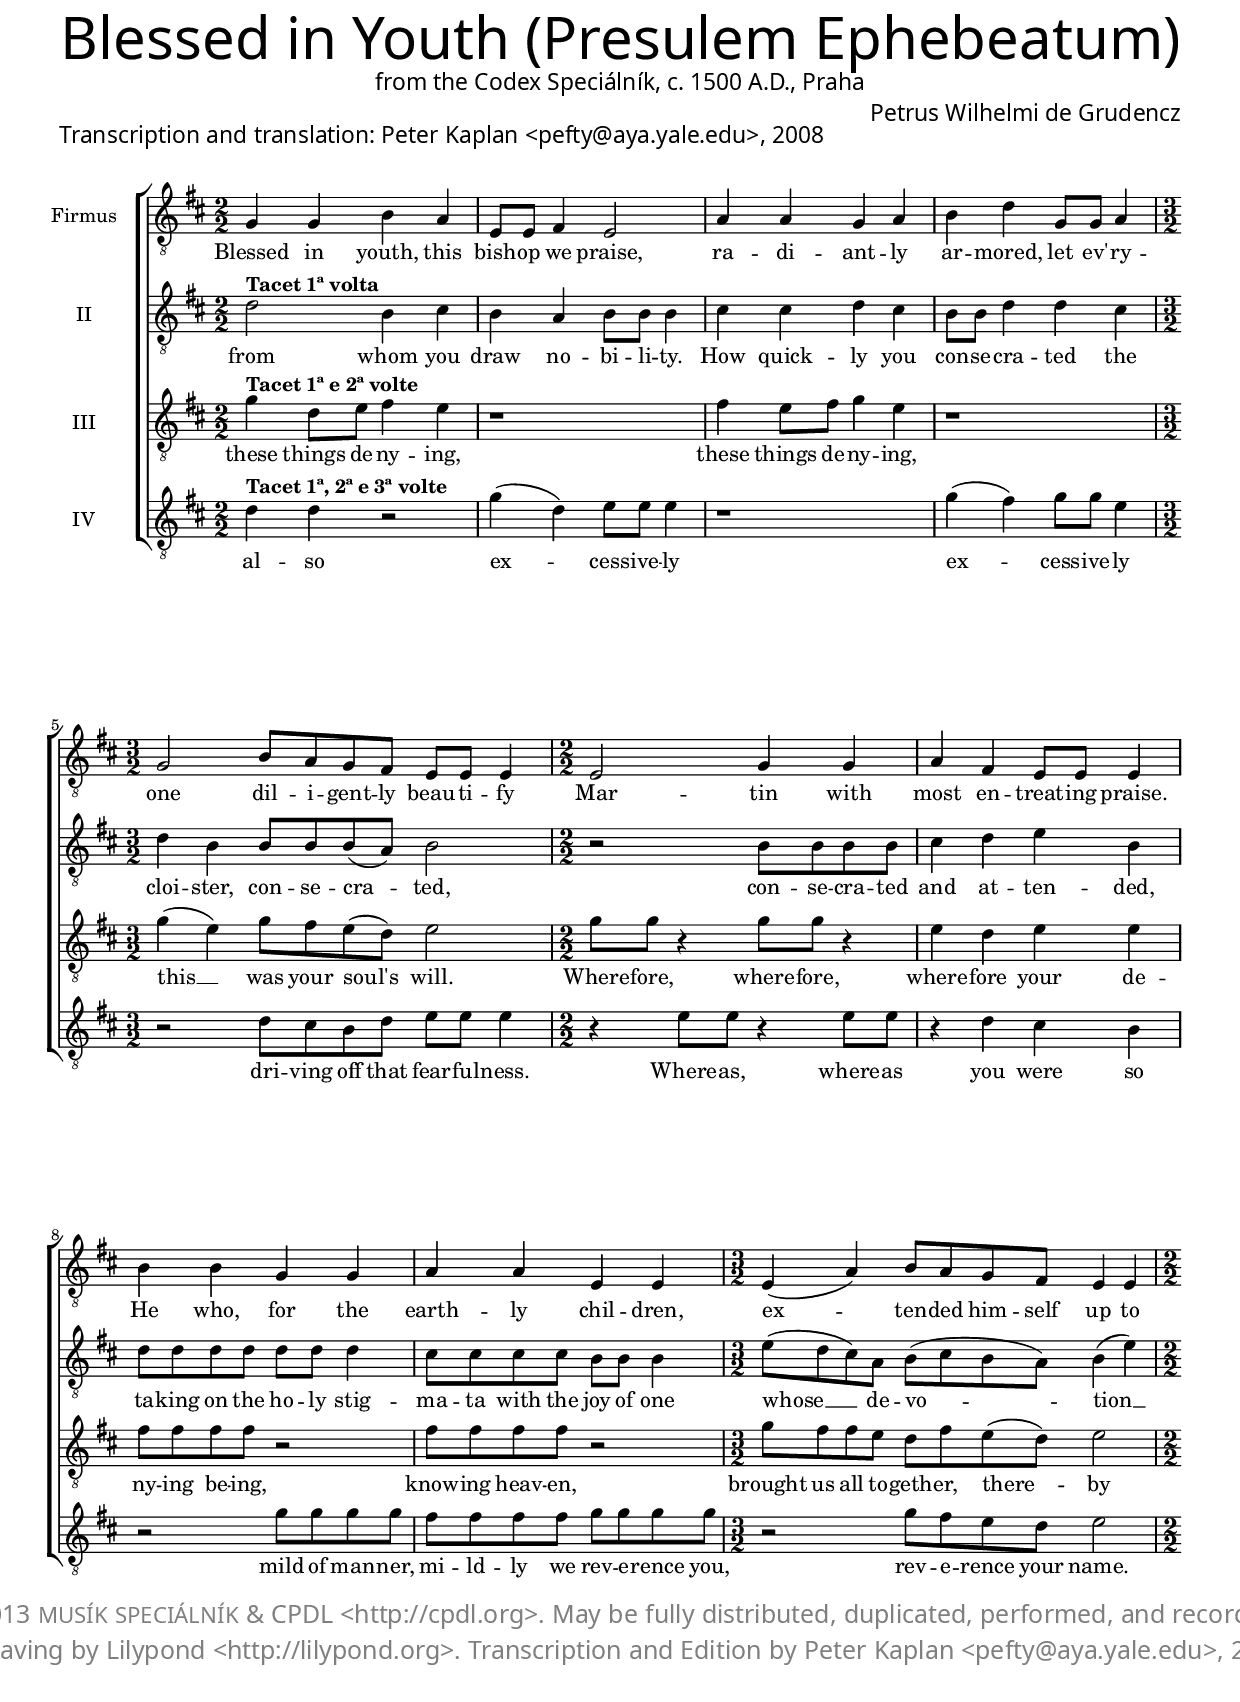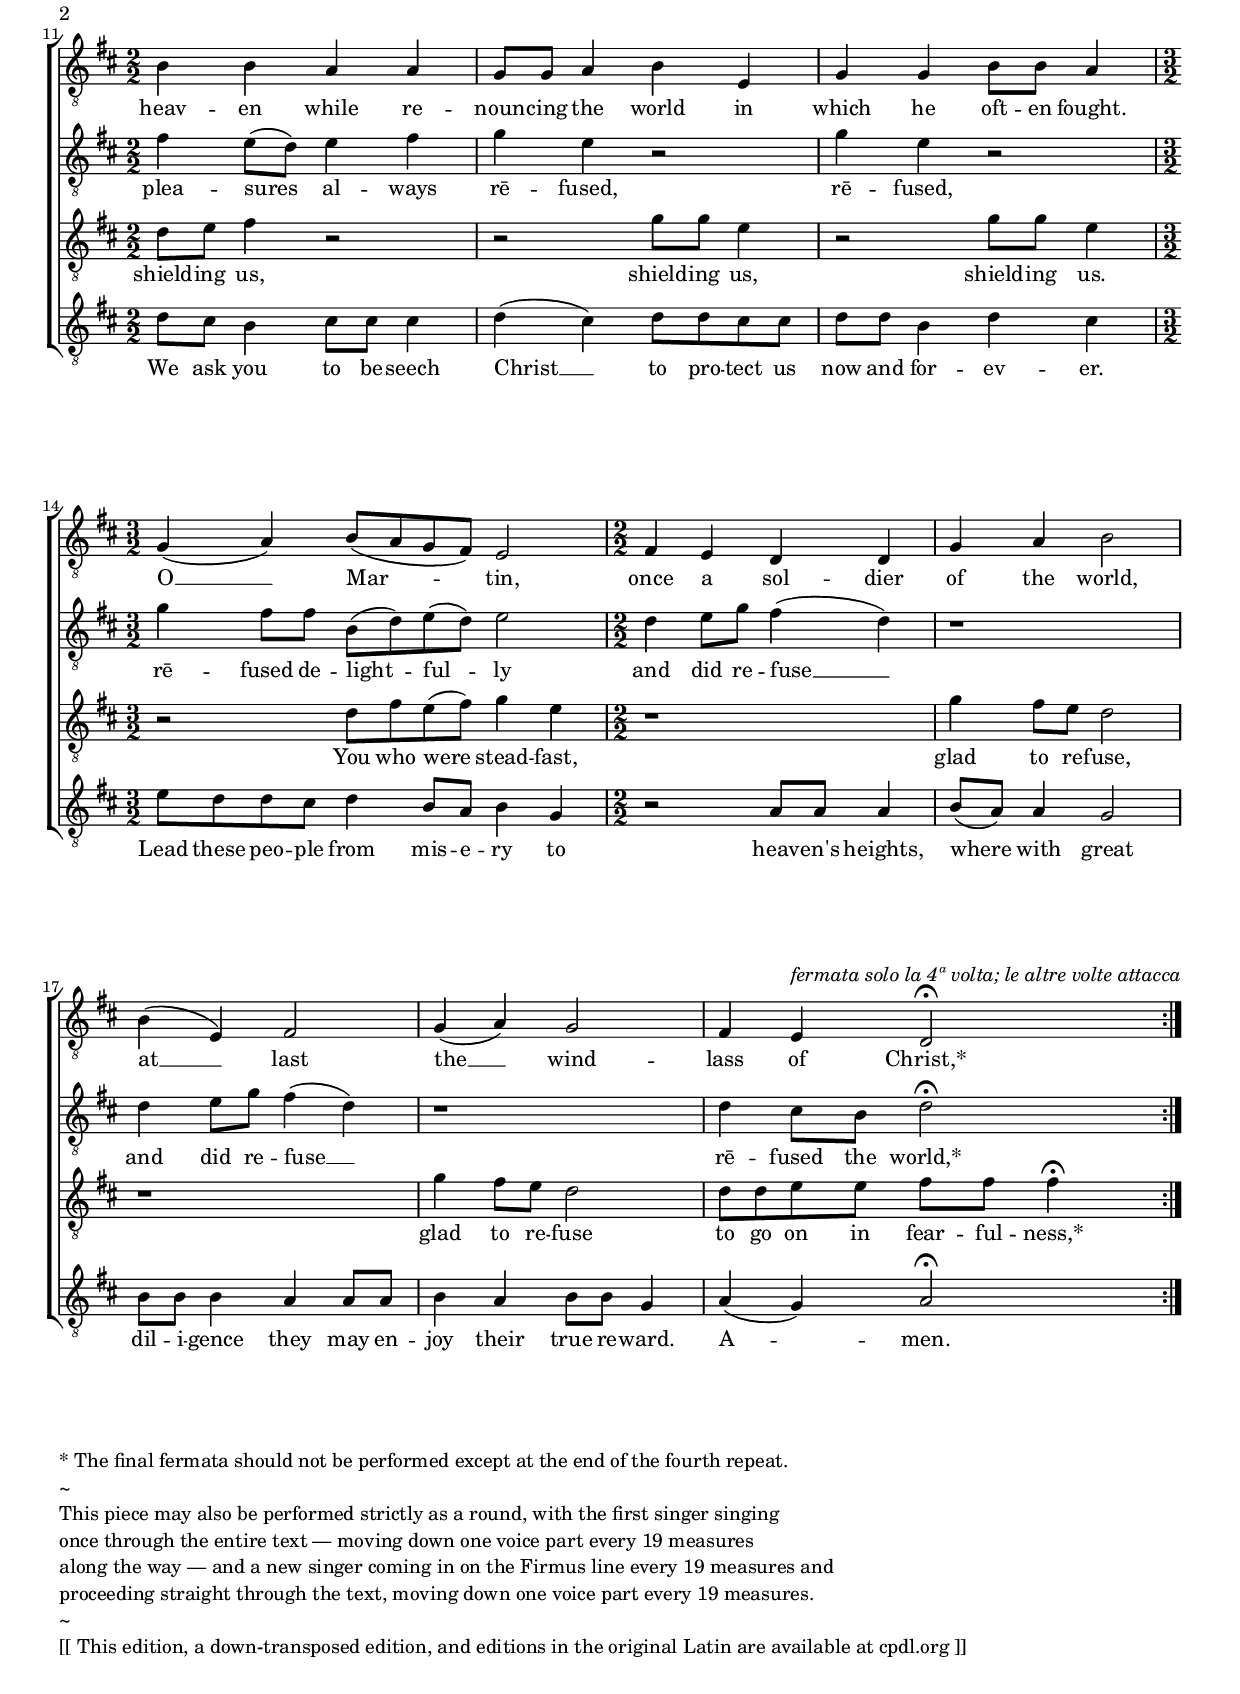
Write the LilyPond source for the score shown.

     \version "2.10.10"

% set staff height to the exact amount in pt:
#(set-global-staff-size 17) 

\pointAndClickOff

\paper {
  between-system-space = 2.5\cm
  between-system-padding = #11
  ragged-bottom=##f
  ragged-last-bottom=##f
  bottom-margin = 1.5\cm
  top-margin = 0.1\cm
%  system-count = #6
  systemSeparatorMarkup = ""
 oddFooterMarkup = \markup \override #'(font-name . "Perpetua") \abs-fontsize #10 \with-color #grey {      \fill-line {
		\on-the-fly #first-page { \abs-fontsize #12 \column { 
              \line { }
              \line {" "}
	      \line {© 2013 \smaller MUSÍK \smaller SPECIÁLNÍK & CPDL <http://cpdl.org>. May be fully distributed, duplicated, performed, and recorded.}
              \line {Engraving by Lilypond <http://lilypond.org>. Transcription and Edition by Peter Kaplan <pefty@aya.yale.edu>, 2013.}

                                               }
                                     }
}
}

}
\header {
    title = \markup \override #'(font-name . "Perpetua") \abs-fontsize #28 {"Blessed in Youth (Presulem Ephebeatum)"}
    subtitle = \markup \override #'(font-name . "Perpetua") \abs-fontsize #11 {"from the Codex Speciálník, c. 1500 A.D., Praha"}
    composer = \markup \override #'(font-name . "Perpetua") \abs-fontsize #11 {"Petrus Wilhelmi de Grudencz"}
    date = \markup \override #'(font-name . "Perpetua") \abs-fontsize #11 {"Fifteenth Century"}
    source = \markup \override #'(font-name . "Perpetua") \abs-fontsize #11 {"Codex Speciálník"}
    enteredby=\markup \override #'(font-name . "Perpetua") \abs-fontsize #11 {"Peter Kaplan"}
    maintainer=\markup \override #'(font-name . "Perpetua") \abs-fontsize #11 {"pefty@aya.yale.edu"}
    piece = \markup \override #'(font-name . "Perpetua") \abs-fontsize #11 {"Transcription and translation: Peter Kaplan <pefty@aya.yale.edu>, 2008"}    texidoc = "Any modern transcription of Early music suffers from some necessary flaws.  But in this case additional errors may have crept in in my dictation of this piece from the Hilliard Ensemble recording (1995) thereof.  Please forgive these errors, as I had no source against which to check my work.  If errors are found, please notify me so that I can submit a corrected version.

I have tried to limit my own editorial markings and interpretations, leaving the entire piece in an agnostic 2/2 meter except when a momentary shift to 3/2 was occasionally necessary.  The original voice part names are unknown to me, so I have simply numbered the voice parts, which hopefully will be useful as well for singing as a round.

Original Latin text:
Presulem ephebeatum
 trabeatum radiatum
 venustemus sedulo
 Martinum cum preconio
Quiterrena parvi pendens
 et ad alta se extendens
 mundo abrenunciat
 in quo crebro militat.
O Martini, olim mundi
 miles demum verna Christi
 salvatoris pisticus
 stirpe tu eugenius.
Claustrum cito mancipasti
 in quo Christo clentasti
 sua nusquam stigmata
 ignorans letalia.
Quam devote sistis rogans
 oblectamenta dire negans
 mundi simul hiis denegans
 tue nutum anime.
Quare calles poli isti
 enti deneganti scisti
 sertum quia capere
 ergo nos protegens
Qui fuisti mire negans
 fasce perge timida
 atque nimis denegans
 saporis fastidia
Quia cluit mitem mos te
 mitem pro te venerantibus
 Christum roga ut ab hoste
 tueamur protinus
Hosque de miseria
 duc ad celi culmina
 ubi eve sedulo
 celi fruamur bravio.
 Amen."
}

     \score { 
         <<
        \new ChoirStaff 
         <<
        \new Staff = bas <<
               {  
     \override Staff.TimeSignature #'style = #'()
        \time 2/2 
        \clef "G_8"
        \key d \major 
        \new Voice = "bassus" {
        \set Staff.midiInstrument = "synth voice"
        \set Staff.vocalName = "Firmus  "
        \repeat volta 4
        {
         g4 g b a 
         e8 e fis4 e2
         a4 a g a
         b4 d' g8 g a4
        % full measure 5
         \time 3/2
         g2 b8 a g fis e e e4
         \time 2/2 
         e2 g4 g
         a4 fis e8 e e4
         b4 b g g
         a4 a e e
        % full measure 10
         \time 3/2   
         e4( a) b8 a g fis e4 e
         \time 2/2
         b4 b a a 
         g8 g a4 b e
         g4 g b8 b a4
         \time 3/2 
         g4( a) b8( a g fis) e2
         \time 2/2 
        % full measure 15
         fis4 e d d 
         g4 a b2
         b4( e) fis2
         g4
            ( a) g2
         fis4 e^\markup{\hspace#0 \lower #1 \italic  \line { fermata solo la 4ª volta; le altre volte attacca}} d2
        ^\fermata

 }

}
}

>>


\new Lyrics 
\lyricsto "bassus"
        { Blessed in youth, this
bish -- op we praise,
ra -- di -- ant -- ly 
ar -- mored, let ev' -- ry --
one dil -- i -- gent -- ly beau -- ti -- fy
Mar -- tin with 
most en -- treat -- ing praise.
He who, for the
earth -- ly chil -- dren,
ex -- ten -- ded him -- self up to
heav -- en while re --
noun -- cing the world in
which he oft -- en fought.
O __ Mar -- tin, 
once a sol -- dier 
of the world,
at __ last 
the __ wind --
lass of Christ,*
}

        \new Staff = ten <<
               {  
     \override Staff.TimeSignature #'style = #'()
        \time 2/2 
        \clef "G_8"
        \key d \major 
        \new Voice = "tenor" {
        \set Staff.midiInstrument = "synth voice"
        \set Staff.vocalName = "II  "
        \repeat volta 4
        {
         d'2^\markup{\hspace#0 \lower#1 \bold  \line { Tacet 1ª volta}}       
              b4 cis' 
         b4 a b8 b b4
         cis'4 cis' d' cis'
         b8 b d'4 d' cis'
        % full measure 5
         \time 3/2
         d'4 b b8 b b( a) b2 
         \time 2/2 
         r2 b8 b b b 
         cis'4 d' e' b
         d'8 d' d' d' d' d' d'4
         cis'8 cis' cis' cis' b b b4
        % full measure 10
         \time 3/2   
         e'8( d' cis') a b( cis' b a) b4( e')
         \time 2/2
         fis'4 e'8( d') e'4 fis'
         g'4 e' r2
         g'4 e' r2
         \time 3/2 
         g'4 fis'8 fis' b( d') e'( d') e'2
         \time 2/2 
        % full measure 15
         d'4 e'8 g' fis'4( d') 
         r1         
         d'4 e'8 g' fis'4( d') 
         r1
         d'4 cis'8 b d'2
        ^\fermata
  
 }
}

}

>>


\new Lyrics 
\lyricsto "tenor"
        { 
from whom you
draw no -- bi -- li -- ty.
How quick -- ly you 
con -- se -- cra -- ted the 
cloi -- ster, con -- se -- cra -- ted,
con -- se -- cra -- ted
and at -- ten -- ded,
ta -- king on the ho -- ly stig -- 
ma -- ta with the joy of one
whose __ de -- vo -- tion __
plea -- sures al -- ways 
rē -- fused,
rē -- fused,
rē -- fused de -- light -- ful -- ly
and did re -- fuse __
and did re -- fuse __
rē -- fused the world,*
}

        \new Staff = alt <<
               {  
     \override Staff.TimeSignature #'style = #'()
        \time 2/2 
        \clef "G_8"
        \key d \major 
        \new Voice = "altus" {
        \set Staff.midiInstrument = "synth voice"
        \set Staff.vocalName = "III  "
        \repeat volta 4
        {
         g'4^\markup{\hspace#0 \lower#1 \bold  \line { Tacet 1ª e 2ª volte}}       
              d'8 e' fis'4 e' 
         r1
         fis'4 e'8 fis' g'4 e'
         r1
        % full measure 5
         \time 3/2
         g'4( e') g'8 fis' e'( d') e'2 
         \time 2/2 
         g'8 g' r4 g'8 g' r4
         e'4 d' e' e'
         fis'8 fis' fis' fis' r2
         fis'8 fis' fis' fis' r2
        % full measure 10
         \time 3/2   
         g'8 fis'fis' e' d' fis' e'( d') e'2
         \time 2/2
         d'8 e' fis'4 r2
         r2 g'8 g' e'4
         r2 g'8 g' e'4
         \time 3/2 
         r2 d'8 fis' e'( fis') g'4 e'
         \time 2/2 
        % full measure 15
         r1 
         g'4 fis'8 e' d'2
         r1 
         g'4 fis'8 e' d'2
         d'8 d' e' e' fis' fis' fis'4
        ^\fermata
   
 }
}

}

>>


\new Lyrics 
\lyricsto "altus"
        { 
these things de -- ny -- ing,
these things de -- ny -- ing,
this __ was your soul's will.
Where -- fore, where -- fore, 
where -- fore your de --
ny -- ing be -- ing,
know -- ing heav -- en,
brought us all to -- geth -- er, there -- by 
shield -- ing us,
shield -- ing us,
shield -- ing us.
You who were stead -- fast,
glad to re -- fuse,
glad to re -- fuse
to go on in fear -- ful -- ness,*
}


        \new Staff = sup <<
               {  
     \override Staff.TimeSignature #'style = #'()
        \time 2/2 
        \clef "G_8"
        \key d \major 
        \new Voice = "super" {
        \set Staff.midiInstrument = "synth voice"
        \set Staff.vocalName = "IV  "
        \repeat volta 4
        {
         d'4^\markup{\hspace#0 \lower#1 \bold  \line { Tacet 1ª, 2ª e 3ª volte}}       
              d' r2 
         g'4( d') e'8 e' e'4
         r1
         g'4( fis') g'8 g' e'4 
        % full measure 5
         \time 3/2
         r2 d'8 cis' b d' e'8 e' e'4 
         \time 2/2 
         r4 e'8 e' r4 e'8 e'
         r4 d'4 cis' b 
         r2 g'8 g' g' g' 
         fis'8 fis' fis' fis' g' g' g' g' 
        % full measure 10
         \time 3/2   
         r2 g'8 fis' e' d' e'2
         \time 2/2
         d'8 cis' b4 cis'8 cis' cis'4 
         d'4( cis') d'8 d' cis' cis'
         d'8 d' b4 d' cis'
         \time 3/2 
         e'8 d' d' cis' d'4 b8 a b4 g 
         \time 2/2 
        % full measure 15
         r2 a8 a a4 
         b8( a) a4 g2
         b8 b b4 a a8 a
         b4 a b8 b g4
         a4( g) a2
        ^\fermata

 }
}
}
>>

\new Lyrics 
\lyricsto "super"
        { 
al -- so 
ex -- cess -- ive -- ly 
ex -- cess -- ive -- ly 
dri -- ving off that fear -- ful -- ness.
Where -- as, where -- as
you were so
mild of man -- ner,
mi -- ld -- ly we rev -- e -- rence you,
rev -- e -- rence your name.
We ask you to be -- seech 
Christ __ to pro -- tect us
now and for -- ev -- er.
Lead these peo -- ple from mis -- e -- ry to 
heav -- en's heights,
where with great 
dil -- i -- gence they may en -- 
joy their true re -- ward.
A -- men.
   } 
 >>
>>
        

%{
\midi { 
\context { 
\Score 
tempoWholesPerMinute = #(ly:make-moment 100 4) 
} 
} 
%}


     }
\layout { 
         \context { 
          \Staff \consists "Horizontal_bracket_engraver" 
          }
         }
\markup{\column{\line {* The final fermata should not be performed except at the end of the fourth repeat.} \line{ ~ } \line {This piece may also be performed strictly as a round, with the first singer singing} \line {once through the entire text — moving down one voice part every 19 measures}\line {along the way — and a new singer coming in on the Firmus line every 19 measures and} \line {proceeding straight through the text, moving down one voice part every 19 measures.}\line{ ~ } \line{[[ This edition, a down-transposed edition, and editions in the original Latin are available at cpdl.org ]]}} 
} 

